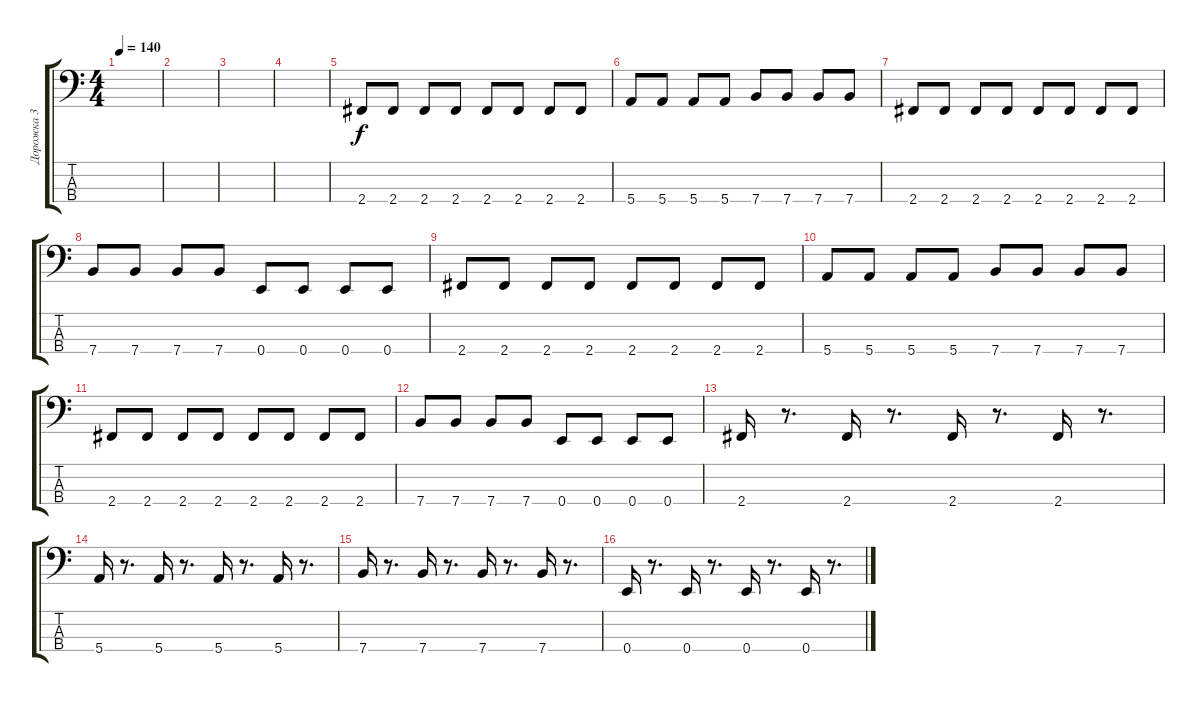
\track ("Дорожка 3" "Дорожка 3") {instrument electricbassfinger}
\staff {score tabs}
\tuning (G2 D2 A1 E1) {hide}
\ts (4 4)
\tempo 140
\clef f4
\ks c
|
|
|
|
2.4.8 2.4.8 2.4.8 2.4.8 2.4.8 2.4.8 2.4.8 2.4.8 |
5.4.8 5.4.8 5.4.8 5.4.8 7.4.8 7.4.8 7.4.8 7.4.8 |
2.4.8 2.4.8 2.4.8 2.4.8 2.4.8 2.4.8 2.4.8 2.4.8 |
7.4.8 7.4.8 7.4.8 7.4.8 0.4.8 0.4.8 0.4.8 0.4.8 |
2.4.8 2.4.8 2.4.8 2.4.8 2.4.8 2.4.8 2.4.8 2.4.8 |
5.4.8 5.4.8 5.4.8 5.4.8 7.4.8 7.4.8 7.4.8 7.4.8 |
2.4.8 2.4.8 2.4.8 2.4.8 2.4.8 2.4.8 2.4.8 2.4.8 |
7.4.8 7.4.8 7.4.8 7.4.8 0.4.8 0.4.8 0.4.8 0.4.8 |
2.4.16 r.8{d} 2.4.16 r.8{d} 2.4.16 r.8{d} 2.4.16 r.8{d} |
5.4.16 r.8{d} 5.4.16 r.8{d} 5.4.16 r.8{d} 5.4.16 r.8{d} |
7.4.16 r.8{d} 7.4.16 r.8{d} 7.4.16 r.8{d} 7.4.16 r.8{d} |
0.4.16 r.8{d} 0.4.16 r.8{d} 0.4.16 r.8{d} 0.4.16 r.8{d}
